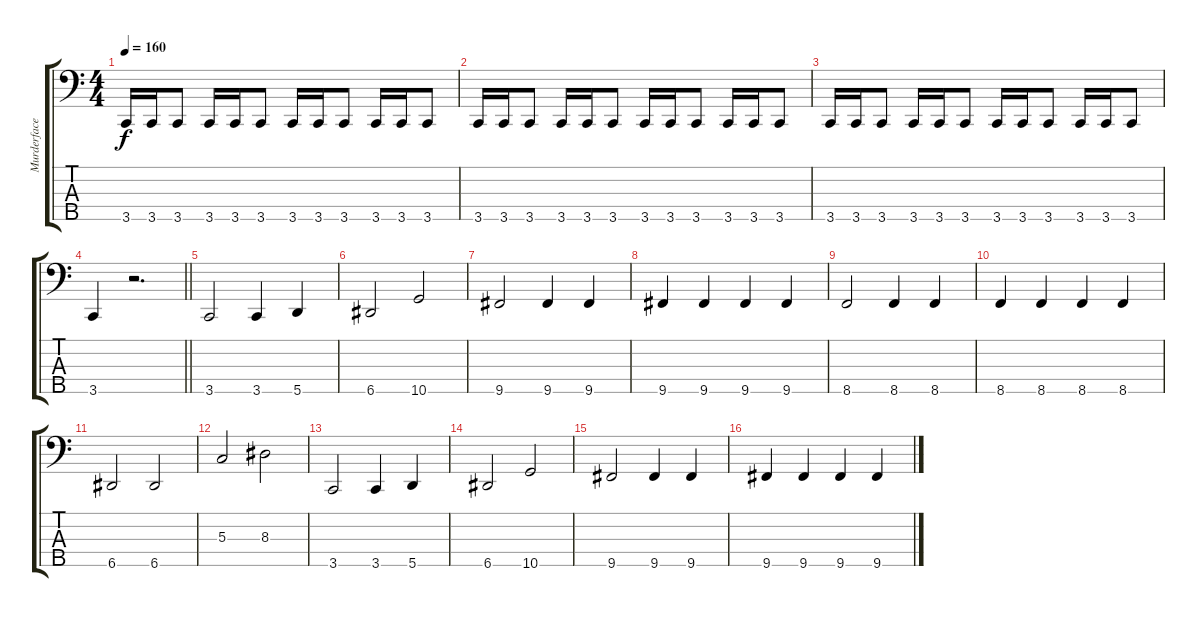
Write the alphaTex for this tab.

\track ("Murderface" "Murderface") {instrument electricbassfinger}
\staff {score tabs}
\tuning (F2 C2 G1 D1 A0) {hide}
\ts (4 4)
\tempo 160
\clef f4
\ks c
3.5.16{dy f} 3.5.16 3.5.8 3.5.16 3.5.16 3.5.8 3.5.16 3.5.16 3.5.8 3.5.16 3.5.16 3.5.8 |
3.5.16 3.5.16 3.5.8 3.5.16 3.5.16 3.5.8 3.5.16 3.5.16 3.5.8 3.5.16 3.5.16 3.5.8 |
3.5.16 3.5.16 3.5.8 3.5.16 3.5.16 3.5.8 3.5.16 3.5.16 3.5.8 3.5.16 3.5.16 3.5.8 |
\barLineRight lightlight
3.5.4 r.2{d} |
3.5.2 3.5.4 5.5.4 |
6.5.2 10.5.2 |
9.5.2 9.5.4 9.5.4 |
9.5.4 9.5.4 9.5.4 9.5.4 |
8.5.2 8.5.4 8.5.4 |
8.5.4 8.5.4 8.5.4 8.5.4 |
6.5.2 6.5.2 |
5.3.2 8.3.2 |
3.5.2 3.5.4 5.5.4 |
6.5.2 10.5.2 |
9.5.2 9.5.4 9.5.4 |
9.5.4 9.5.4 9.5.4 9.5.4
